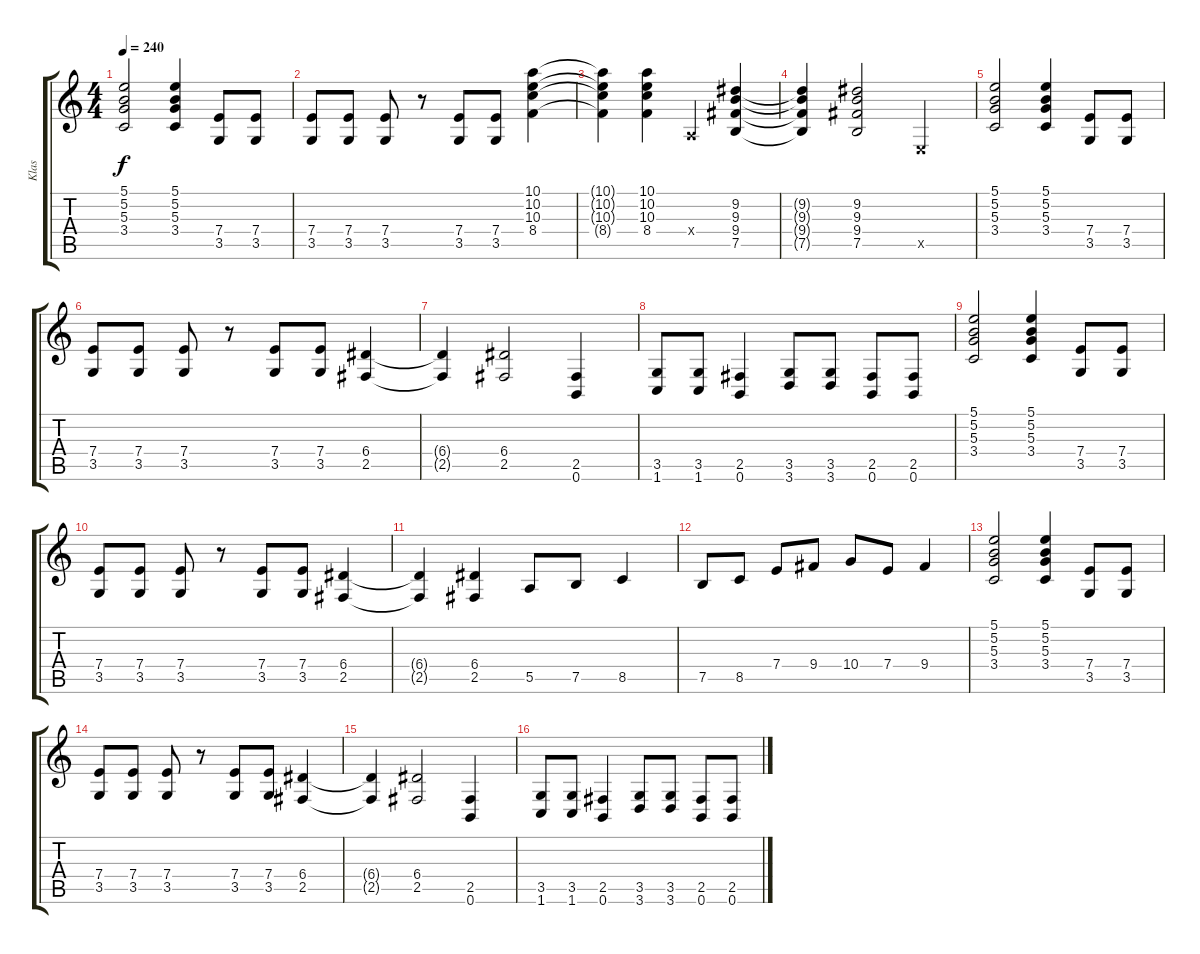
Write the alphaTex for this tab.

\track ("Klas" "Klas") {instrument distortionguitar}
\staff {score tabs}
\tuning (B3 Gb3 D3 A2 E2 B1) {hide}
\ts (4 4)
\tempo 240
\clef g2
\ks c
(5.1 5.2 5.3 3.4).2{dy f} (5.1 5.2 5.3 3.4).4 (7.4 3.5).8 (7.4 3.5).8 |
(7.4 3.5).8 (7.4 3.5).8 (7.4 3.5).8 r.8 (7.4 3.5).8 (7.4 3.5).8 (10.1 10.2 10.3 8.4).4 |
(10.1{t} 10.2{t} 10.3{t} 8.4{t}).4 (10.1 10.2 10.3 8.4).4 0.4{x}.4 (9.2 9.3 9.4 7.5).4 |
(9.2{t} 9.3{t} 9.4{t} 7.5{t}).4 (9.2 9.3 9.4 7.5).2 0.5{x}.4 |
(5.1 5.2 5.3 3.4).2 (5.1 5.2 5.3 3.4).4 (7.4 3.5).8 (7.4 3.5).8 |
(7.4 3.5).8 (7.4 3.5).8 (7.4 3.5).8 r.8 (7.4 3.5).8 (7.4 3.5).8 (6.4 2.5).4 |
(6.4{t} 2.5{t}).4 (6.4 2.5).2 (2.5 0.6).4 |
(3.5 1.6).8 (3.5 1.6).8 (2.5 0.6).4 (3.5 3.6).8 (3.5 3.6).8 (2.5 0.6).8 (2.5 0.6).8 |
(5.1 5.2 5.3 3.4).2 (5.1 5.2 5.3 3.4).4 (7.4 3.5).8 (7.4 3.5).8 |
(7.4 3.5).8 (7.4 3.5).8 (7.4 3.5).8 r.8 (7.4 3.5).8 (7.4 3.5).8 (6.4 2.5).4 |
(6.4{t} 2.5{t}).4 (6.4 2.5).4 5.5.8 7.5.8 8.5.4 |
7.5.8 8.5.8 7.4.8 9.4.8 10.4.8 7.4.8 9.4.4 |
(5.1 5.2 5.3 3.4).2 (5.1 5.2 5.3 3.4).4 (7.4 3.5).8 (7.4 3.5).8 |
(7.4 3.5).8 (7.4 3.5).8 (7.4 3.5).8 r.8 (7.4 3.5).8 (7.4 3.5).8 (6.4 2.5).4 |
(6.4{t} 2.5{t}).4 (6.4 2.5).2 (2.5 0.6).4 |
(3.5 1.6).8 (3.5 1.6).8 (2.5 0.6).4 (3.5 3.6).8 (3.5 3.6).8 (2.5 0.6).8 (2.5 0.6).8
